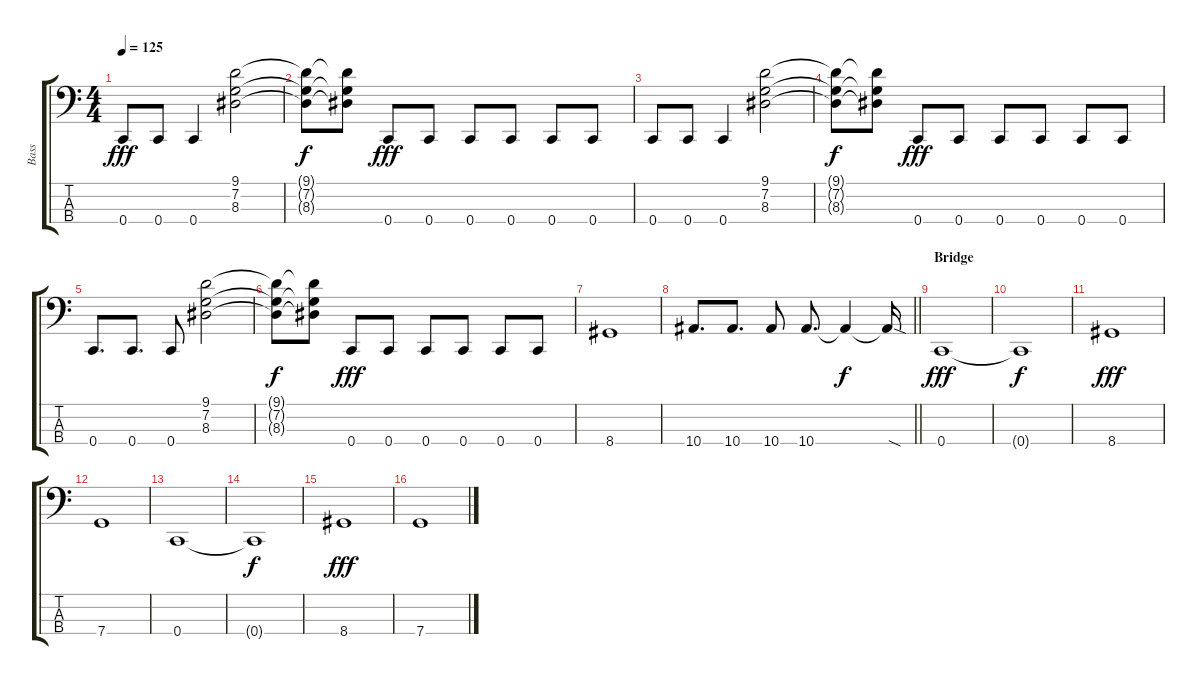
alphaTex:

\track ("Bass" "Bass") {instrument electricbasspick}
\staff {score tabs}
\tuning (F2 C2 G1 C1) {hide}
\ts (4 4)
\tempo 125
\clef f4
\ks c
0.4.8{dy fff} 0.4.8 0.4.4 (9.1 7.2 8.3).2 |
(9.1{t} 7.2{t} 8.3{t}).8{dy f} (9.1{t} 7.2{t} 8.3{t}).8 0.4.8{dy fff} 0.4.8 0.4.8 0.4.8 0.4.8 0.4.8 |
0.4.8 0.4.8 0.4.4 (9.1 7.2 8.3).2 |
(9.1{t} 7.2{t} 8.3{t}).8{dy f} (9.1{t} 7.2{t} 8.3{t}).8 0.4.8{dy fff} 0.4.8 0.4.8 0.4.8 0.4.8 0.4.8 |
0.4.8{d} 0.4.8{d} 0.4.8 (9.1 7.2 8.3).2 |
(9.1{t} 7.2{t} 8.3{t}).8{dy f} (9.1{t} 7.2{t} 8.3{t}).8 0.4.8{dy fff} 0.4.8 0.4.8 0.4.8 0.4.8 0.4.8 |
8.4.1 |
\barLineRight lightlight
10.4.8{d} 10.4.8{d} 10.4.8 10.4.8{d} 10.4{t}.4{dy f} 10.4{sod t}.16 |
\section ("" "Bridge")
0.4.1{dy fff} |
0.4{t}.1{dy f} |
8.4.1{dy fff} |
7.4.1 |
0.4.1 |
0.4{t}.1{dy f} |
8.4.1{dy fff} |
7.4.1
